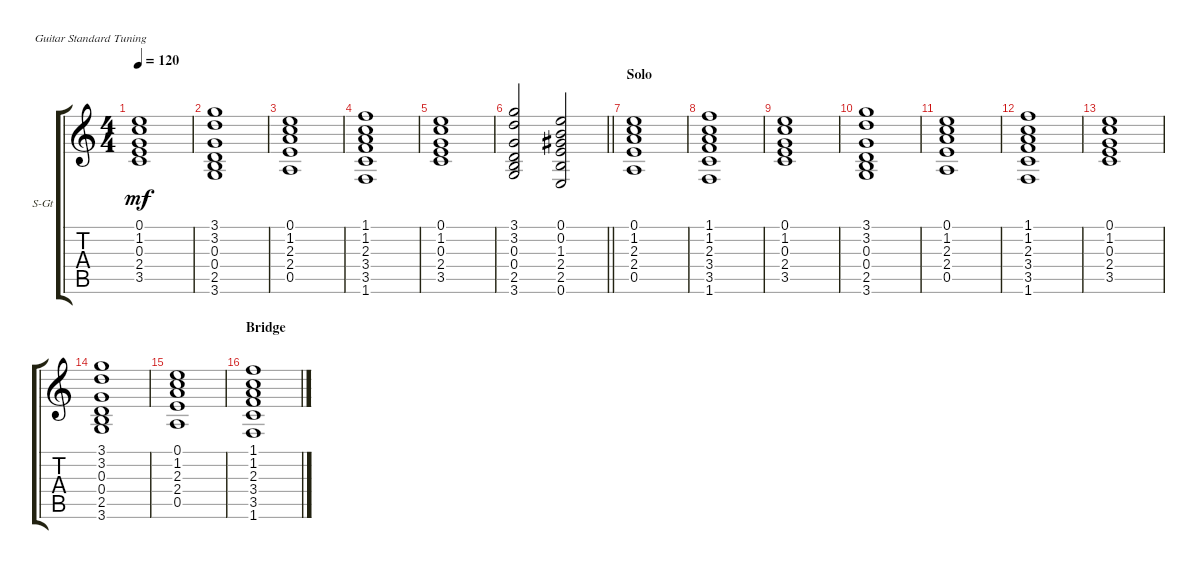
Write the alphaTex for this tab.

\defaultSystemsLayout 4
\bracketExtendMode groupsimilarinstruments
\firstSystemTrackNameOrientation horizontal
\otherSystemsTrackNameOrientation horizontal
\track ("Rhythm Acoustic" "S-Gt") {instrument acousticguitarsteel}
\staff {score tabs}
\tuning (E4 B3 G3 D3 A2 E2)
\ts (4 4)
\tempo 120
\clef g2
\ks aminor
(3.5 2.4 0.3 1.2 0.1).1{dy mf} |
(3.6 2.5 0.4 0.3 3.2 3.1).1 |
(0.5 2.4 2.3 1.2 0.1).1 |
(1.6 3.5 3.4 2.3 1.2 1.1).1 |
(3.5 2.4 0.3 1.2 0.1).1 |
\barLineRight lightlight
(3.6 2.5 0.4 0.3 3.2 3.1).2 (0.6 2.5 2.4 1.3 0.2 0.1).2 |
\section ("" "Solo")
(0.5 2.4 2.3 1.2 0.1).1 |
(1.6 3.5 3.4 2.3 1.2 1.1).1 |
(3.5 2.4 0.3 1.2 0.1).1 |
(3.6 2.5 0.4 0.3 3.2 3.1).1 |
(0.5 2.4 2.3 1.2 0.1).1 |
(1.6 3.5 3.4 2.3 1.2 1.1).1 |
(3.5 2.4 0.3 1.2 0.1).1 |
(3.6 2.5 0.4 0.3 3.2 3.1).1 |
(0.5 2.4 2.3 1.2 0.1).1 |
\section ("" "Bridge")
(1.6 3.5 3.4 2.3 1.2 1.1).1
